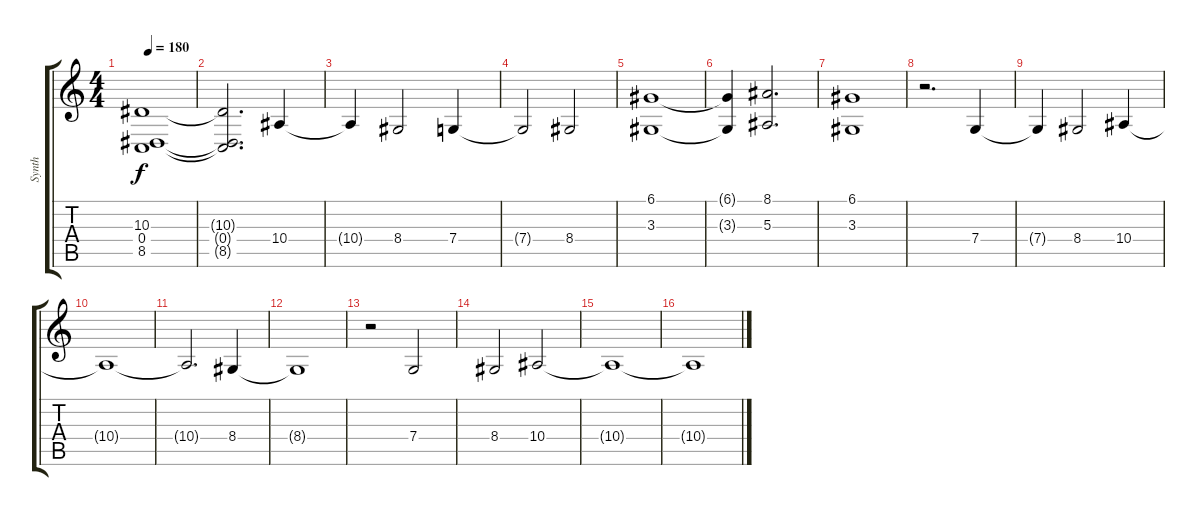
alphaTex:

\track ("Synth" "Synth") {instrument synthstrings2}
\staff {score tabs}
\tuning (D4 A3 F3 C3 G2 D2) {hide}
\ts (4 4)
\tempo 180
\clef g2
\ks c
(10.3 0.4 8.5).1{dy f} |
(10.3{t} 0.4{t} 8.5{t}).2{d} 10.4.4 |
10.4{t}.4 8.4.2 7.4.4 |
7.4{t}.2 8.4.2 |
(6.1 3.3).1 |
(6.1{t} 3.3{t}).4 (8.1 5.3).2{d} |
(6.1 3.3).1 |
r.2{d} 7.4.4 |
7.4{t}.4 8.4.2 10.4.4 |
10.4{t}.1 |
10.4{t}.2{d} 8.4.4 |
8.4{t}.1 |
r.2 7.4.2 |
8.4.2 10.4.2 |
10.4{t}.1 |
10.4{t}.1
